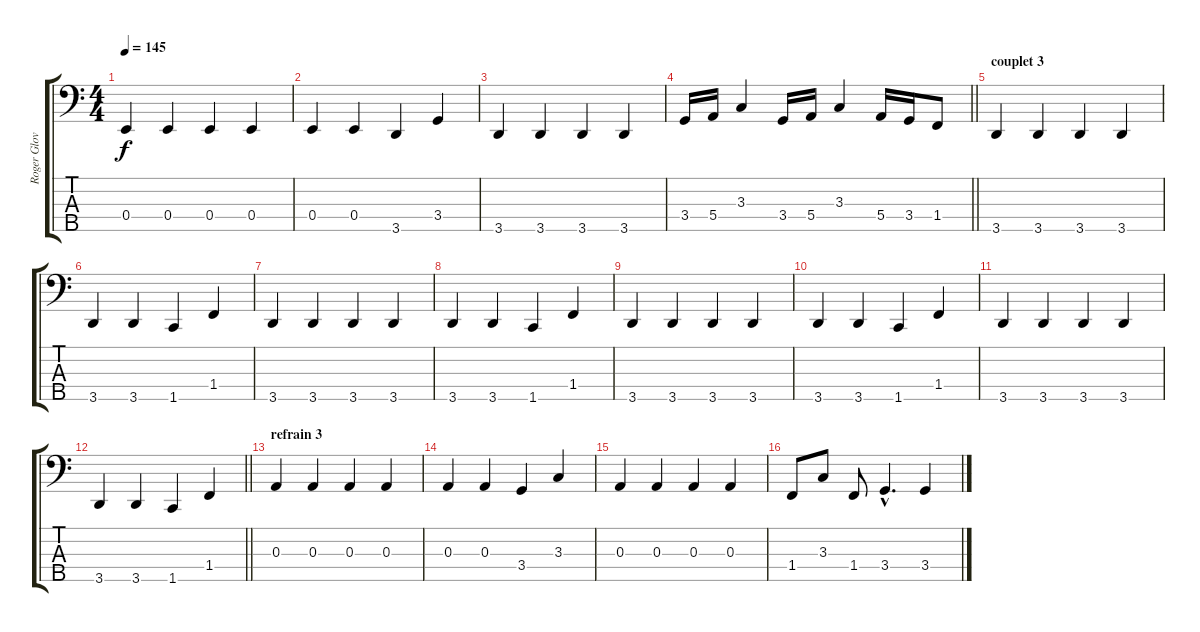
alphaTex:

\track ("Roger Glover" "Roger Glov") {instrument electricbassfinger}
\staff {score tabs}
\tuning (G2 D2 A1 E1 B0) {hide}
\ts (4 4)
\tempo 145
\clef f4
\ks c
0.4.4{dy f} 0.4.4 0.4.4 0.4.4 |
0.4.4 0.4.4 3.5.4 3.4.4 |
3.5.4 3.5.4 3.5.4 3.5.4 |
\barLineRight lightlight
3.4.16 5.4.16 3.3.4 3.4.16 5.4.16 3.3.4 5.4.16 3.4.16 1.4.8 |
\section ("" "couplet 3")
3.5.4 3.5.4 3.5.4 3.5.4 |
3.5.4 3.5.4 1.5.4 1.4.4 |
3.5.4 3.5.4 3.5.4 3.5.4 |
3.5.4 3.5.4 1.5.4 1.4.4 |
3.5.4 3.5.4 3.5.4 3.5.4 |
3.5.4 3.5.4 1.5.4 1.4.4 |
3.5.4 3.5.4 3.5.4 3.5.4 |
\barLineRight lightlight
3.5.4 3.5.4 1.5.4 1.4.4 |
\section ("" "refrain 3")
0.3.4 0.3.4 0.3.4 0.3.4 |
0.3.4 0.3.4 3.4.4 3.3.4 |
0.3.4 0.3.4 0.3.4 0.3.4 |
1.4.8 3.3.8 1.4.8 3.4{hac}.4{d} 3.4.4
